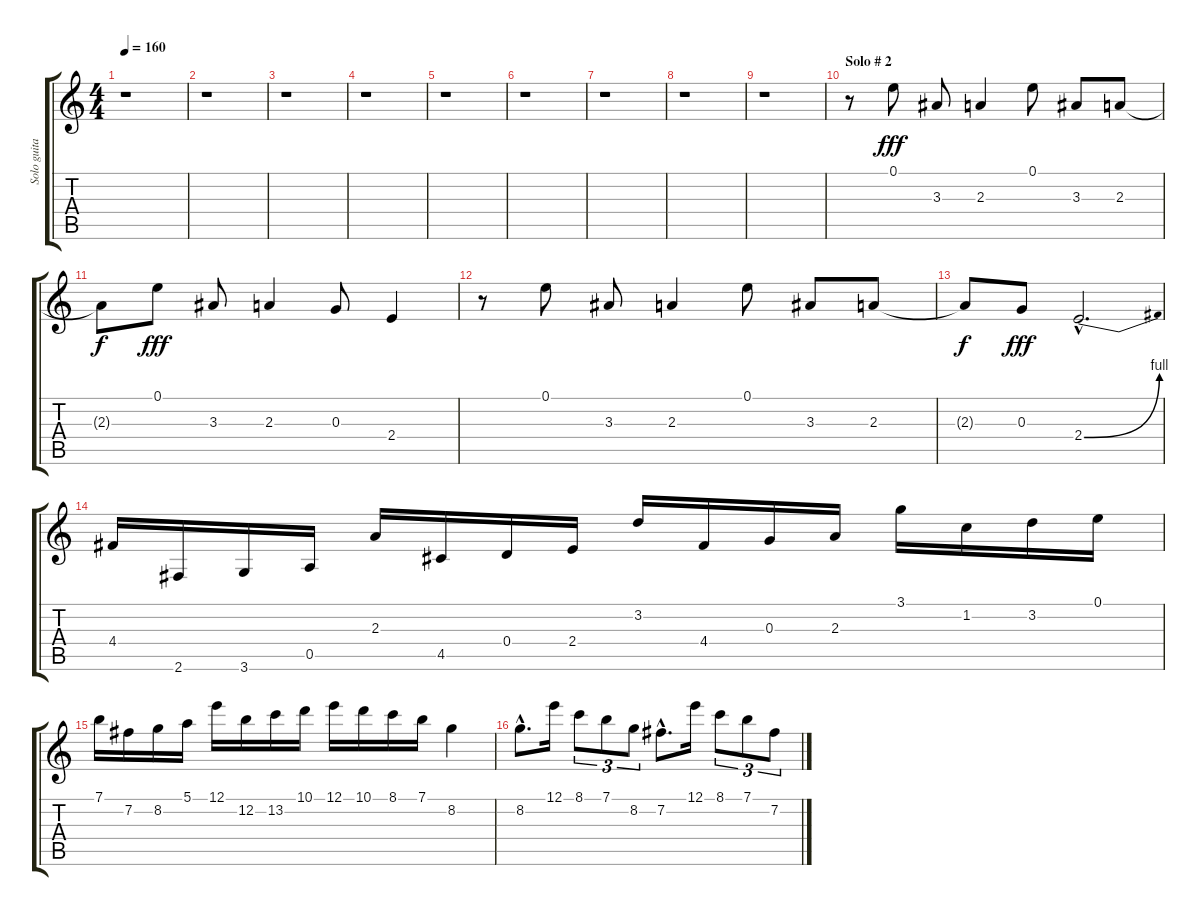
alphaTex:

\track ("Solo guitar # 2" "Solo guita") {instrument distortionguitar}
\staff {score tabs}
\tuning (E4 B3 G3 D3 A2 E2) {hide}
\ts (4 4)
\tempo 160
\clef g2
\ks c
r.1{dy f} |
r.1 |
r.1 |
r.1 |
r.1 |
r.1 |
r.1 |
r.1 |
r.1 |
\section ("" "Solo # 2")
r.8{volume 15 balance 11} 0.1.8{dy fff} 3.3.8 2.3.4 0.1.8 3.3.8 2.3.8 |
2.3{t}.8{dy f} 0.1.8{dy fff} 3.3.8 2.3.4 0.3.8 2.4.4 |
r.8 0.1.8 3.3.8 2.3.4 0.1.8 3.3.8 2.3.8 |
2.3{t}.8{dy f} 0.3.8{dy fff} 2.4{be (bend 0 0 60 4) hac}.2{d} |
4.4.16 2.6.16 3.6.16 0.5.16 2.3.16 4.5.16 0.4.16 2.4.16 3.2.16 4.4.16 0.3.16 2.3.16 3.1.16 1.2.16 3.2.16 0.1.16 |
7.1.16 7.2.16 8.2.16 5.1.16 12.1.16 12.2.16 13.2.16 10.1.16 12.1.16 10.1.16 8.1.16 7.1.16 8.2.4 |
8.2{hac}.8{d} 12.1.16 8.1.8{tu (3 2)} 7.1.8{tu (3 2)} 8.2.8{tu (3 2)} 7.2{hac}.8{d} 12.1.16 8.1.8{tu (3 2)} 7.1.8{tu (3 2)} 7.2.8{tu (3 2)}
